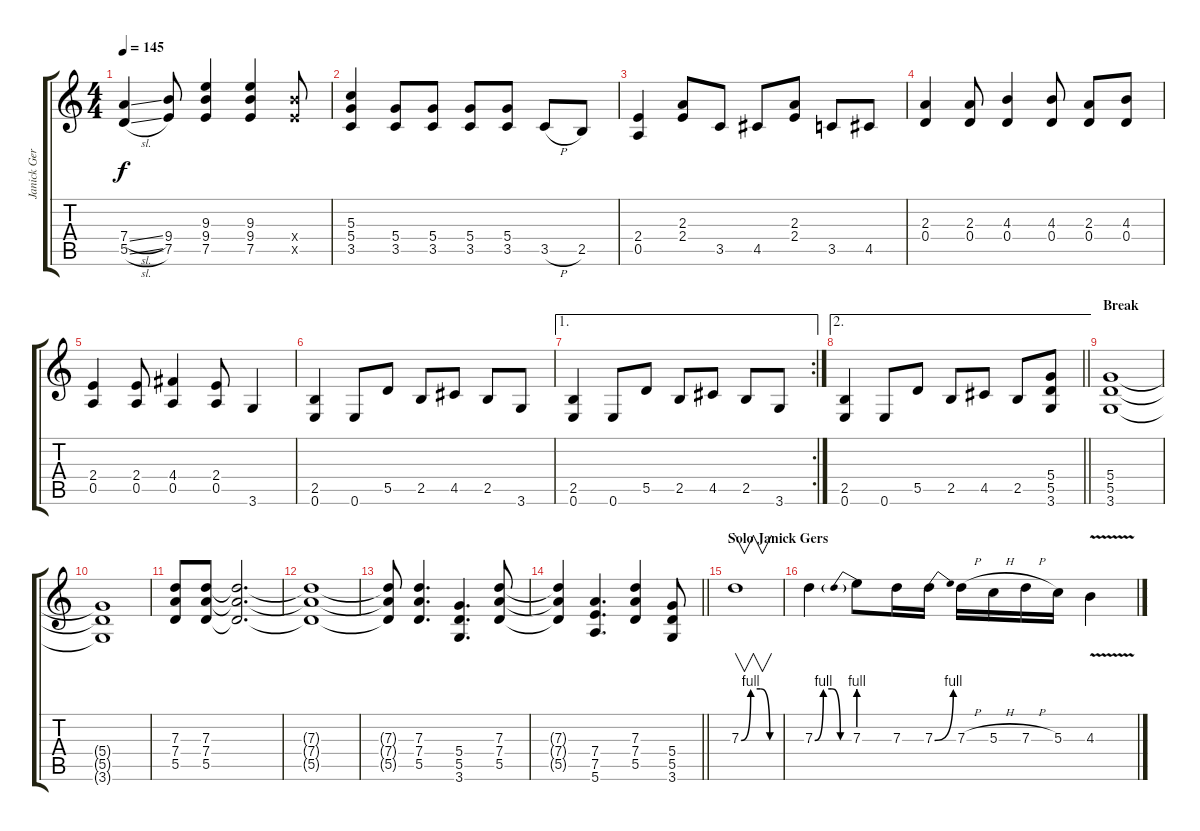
\track ("Janick Gers" "Janick Ger") {instrument distortionguitar}
\staff {score tabs}
\tuning (E4 B3 G3 D3 A2 E2) {hide}
\ts (4 4)
\tempo 145
\clef g2
\ks c
(7.4{sl} 5.5{sl}).4{dy f} (9.4 7.5).8 (9.3 9.4 7.5).4 (9.3 9.4 7.5).4 (9.4{x} 7.5{x}).8 |
(5.3 5.4 3.5).4 (5.4 3.5).8 (5.4 3.5).8 (5.4 3.5).8 (5.4 3.5).8 3.5{h}.8 2.5.8 |
(2.4 0.5).4 (2.3 2.4).8 3.5.8 4.5.8 (2.3 2.4).8 3.5.8 4.5.8 |
(2.3 0.4).4 (2.3 0.4).8 (4.3 0.4).4 (4.3 0.4).8 (2.3 0.4).8 (4.3 0.4).8 |
(2.4 0.5).4 (2.4 0.5).8 (4.4 0.5).4 (2.4 0.5).8 3.6.4 |
(2.5 0.6).4 0.6.8 5.5.8 2.5.8 4.5.8 2.5.8 3.6.8 |
\ae 1
\rc 2
(2.5 0.6).4 0.6.8 5.5.8 2.5.8 4.5.8 2.5.8 3.6.8 |
\ae 2
\barLineRight lightlight
(2.5 0.6).4 0.6.8 5.5.8 2.5.8 4.5.8 2.5.8 (5.4 5.5 3.6).8 |
\section ("" "Break")
(5.4 5.5 3.6).1 |
(5.4{t} 5.5{t} 3.6{t}).1 |
(7.3 7.4 5.5).8 (7.3 7.4 5.5).8 (7.3{t} 7.4{t} 5.5{t}).2{d} |
(7.3{t} 7.4{t} 5.5{t}).1 |
(7.3{t} 7.4{t} 5.5{t}).8 (7.3 7.4 5.5).4{d} (5.4 5.5 3.6).4{d} (7.3 7.4 5.5).8 |
\barLineRight lightlight
(7.3{t} 7.4{t} 5.5{t}).4 (7.4 7.5 5.6).4{d} (7.3 7.4 5.5).4 (5.4 5.5 3.6).8 |
\section ("" "Solo Janick Gers")
7.3{be (custom 0 0 15 4 30 4 45 0 60 0)}.1{v volume 16} |
7.3{be (custom 0 0 15 4 30 4 45 0 60 0)}.4 7.3{be (prebend 0 4 60 4)}.8 7.3.16 7.3{be (bend 0 0 60 4)}.16 7.3{h}.16 5.3{h}.16 7.3{h}.16 5.3.16 4.3{v}.4
